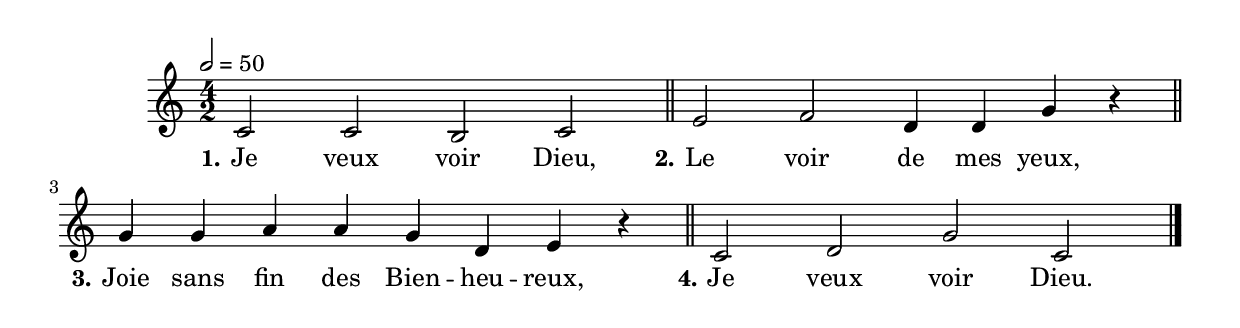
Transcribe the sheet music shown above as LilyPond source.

\version "2.16"
\language "français"

\header {
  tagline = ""
  composer = ""
}

MetriqueArmure = {
  \tempo 2=50
  \time 4/2
  \key do \major
}

italique = { \override Score . LyricText #'font-shape = #'italic }

roman = { \override Score . LyricText #'font-shape = #'roman }

MusiqueI = \relative do' {
  do2 do si do \bar "||"
}

MusiqueII = \relative do' {
  mi2 fa re4 re sol r \bar "||"
}

MusiqueIII = \relative do'' {
  sol4 sol la la sol re mi r \bar "||"
}

MusiqueIV = \relative do' {
  do2 re sol do, \bar "|."
}

ParolesI = \lyricmode {
  \set stanza = "1." Je veux voir Dieu,
}

ParolesII = \lyricmode {
  \set stanza = "2." Le voir de mes yeux,
}

ParolesIII = \lyricmode {
  \set stanza = "3." Joie sans fin des Bien -- heu -- reux,
}

ParolesIV = \lyricmode {
  \set stanza = "4." Je veux voir Dieu.
}

\score{
  \new ChoirStaff
  <<
    \new Staff <<
      \set Staff.midiInstrument = "flute"
      \set Staff.autoBeaming = ##f
      \new Voice = "I" {
        \override Score.PaperColumn #'keep-inside-line = ##t
        \MetriqueArmure
        \MusiqueI \MusiqueII \MusiqueIII \MusiqueIV
      }
    >>
    \new Lyrics \lyricsto I {
      \ParolesI \ParolesII \ParolesIII \ParolesIV
    }
  >>
  \layout{}
}

\score{
  \new ChoirStaff
  <<
    \new Staff <<
      \set Staff.midiInstrument = "flute"
      \set Staff.autoBeaming = ##f
      \new Voice = "I" {
        \override Score.PaperColumn #'keep-inside-line = ##t
        \MetriqueArmure
        \MusiqueI \MusiqueII \MusiqueIII \MusiqueIV
        \MusiqueI \MusiqueII \MusiqueIII \MusiqueIV
      }
    >>
    \new Lyrics \lyricsto I {
      \ParolesI \ParolesII \ParolesIII \ParolesIV
      \ParolesI \ParolesII \ParolesIII \ParolesIV
    }
    \new Staff <<
      \set Staff.midiInstrument = "flute"
      \set Staff.autoBeaming = ##f
      \new Voice = "II" {
        \override Score.PaperColumn #'keep-inside-line = ##t
        \MetriqueArmure
        s2*16 s2*4
        \MusiqueI \MusiqueII \MusiqueIII
      }
    >>
    \new Lyrics \lyricsto II {
      \ParolesI \ParolesII \ParolesIII
    }
    \new Staff <<
      \set Staff.midiInstrument = "flute"
      \set Staff.autoBeaming = ##f
      \new Voice = "III" {
        \override Score.PaperColumn #'keep-inside-line = ##t
        \MetriqueArmure
        s2*16 s2*8
        \MusiqueI \MusiqueII
      }
    >>
    \new Lyrics \lyricsto III {
      \ParolesI \ParolesII
    }
    \new Staff <<
      \set Staff.midiInstrument = "flute"
      \set Staff.autoBeaming = ##f
      \new Voice = "IV" {
        \override Score.PaperColumn #'keep-inside-line = ##t
        \MetriqueArmure
        s2*16 s2*12
        \MusiqueI
      }
    >>
    \new Lyrics \lyricsto IV {
      \ParolesI
    }
  >>
  \midi{}
}


%{
\score{
  \new ChoirStaff
  <<
    \new Staff <<
      \set Staff.midiInstrument = "flute"
      \set Staff.autoBeaming = ##f
      \new Voice = "I" {
        \override Score.PaperColumn #'keep-inside-line = ##t
        \MetriqueArmure
        \MusiqueI
      }
    >>
    \new Lyrics \lyricsto I {
      \ParolesI
    }
    \new Staff <<
      \set Staff.midiInstrument = "flute"
      \set Staff.autoBeaming = ##f
      \new Voice = "II" {
        \override Score.PaperColumn #'keep-inside-line = ##t
        \MetriqueArmure
        \MusiqueII
      }
    >>
    \new Lyrics \lyricsto II {
      \ParolesII
    }
    \new Staff <<
      \set Staff.midiInstrument = "flute"
      \set Staff.autoBeaming = ##f
      \new Voice = "III" {
        \override Score.PaperColumn #'keep-inside-line = ##t
        \MetriqueArmure
        \MusiqueIII
      }
    >>
    \new Lyrics \lyricsto III {
      \ParolesIII
    }
    \new Staff <<
      \set Staff.midiInstrument = "flute"
      \set Staff.autoBeaming = ##f
      \new Voice = "IV" {
        \override Score.PaperColumn #'keep-inside-line = ##t
        \MetriqueArmure
        \MusiqueIV
      }
    >>
    \new Lyrics \lyricsto IV {
      \ParolesIV
    }
  >>
  \layout{}
}
%}
